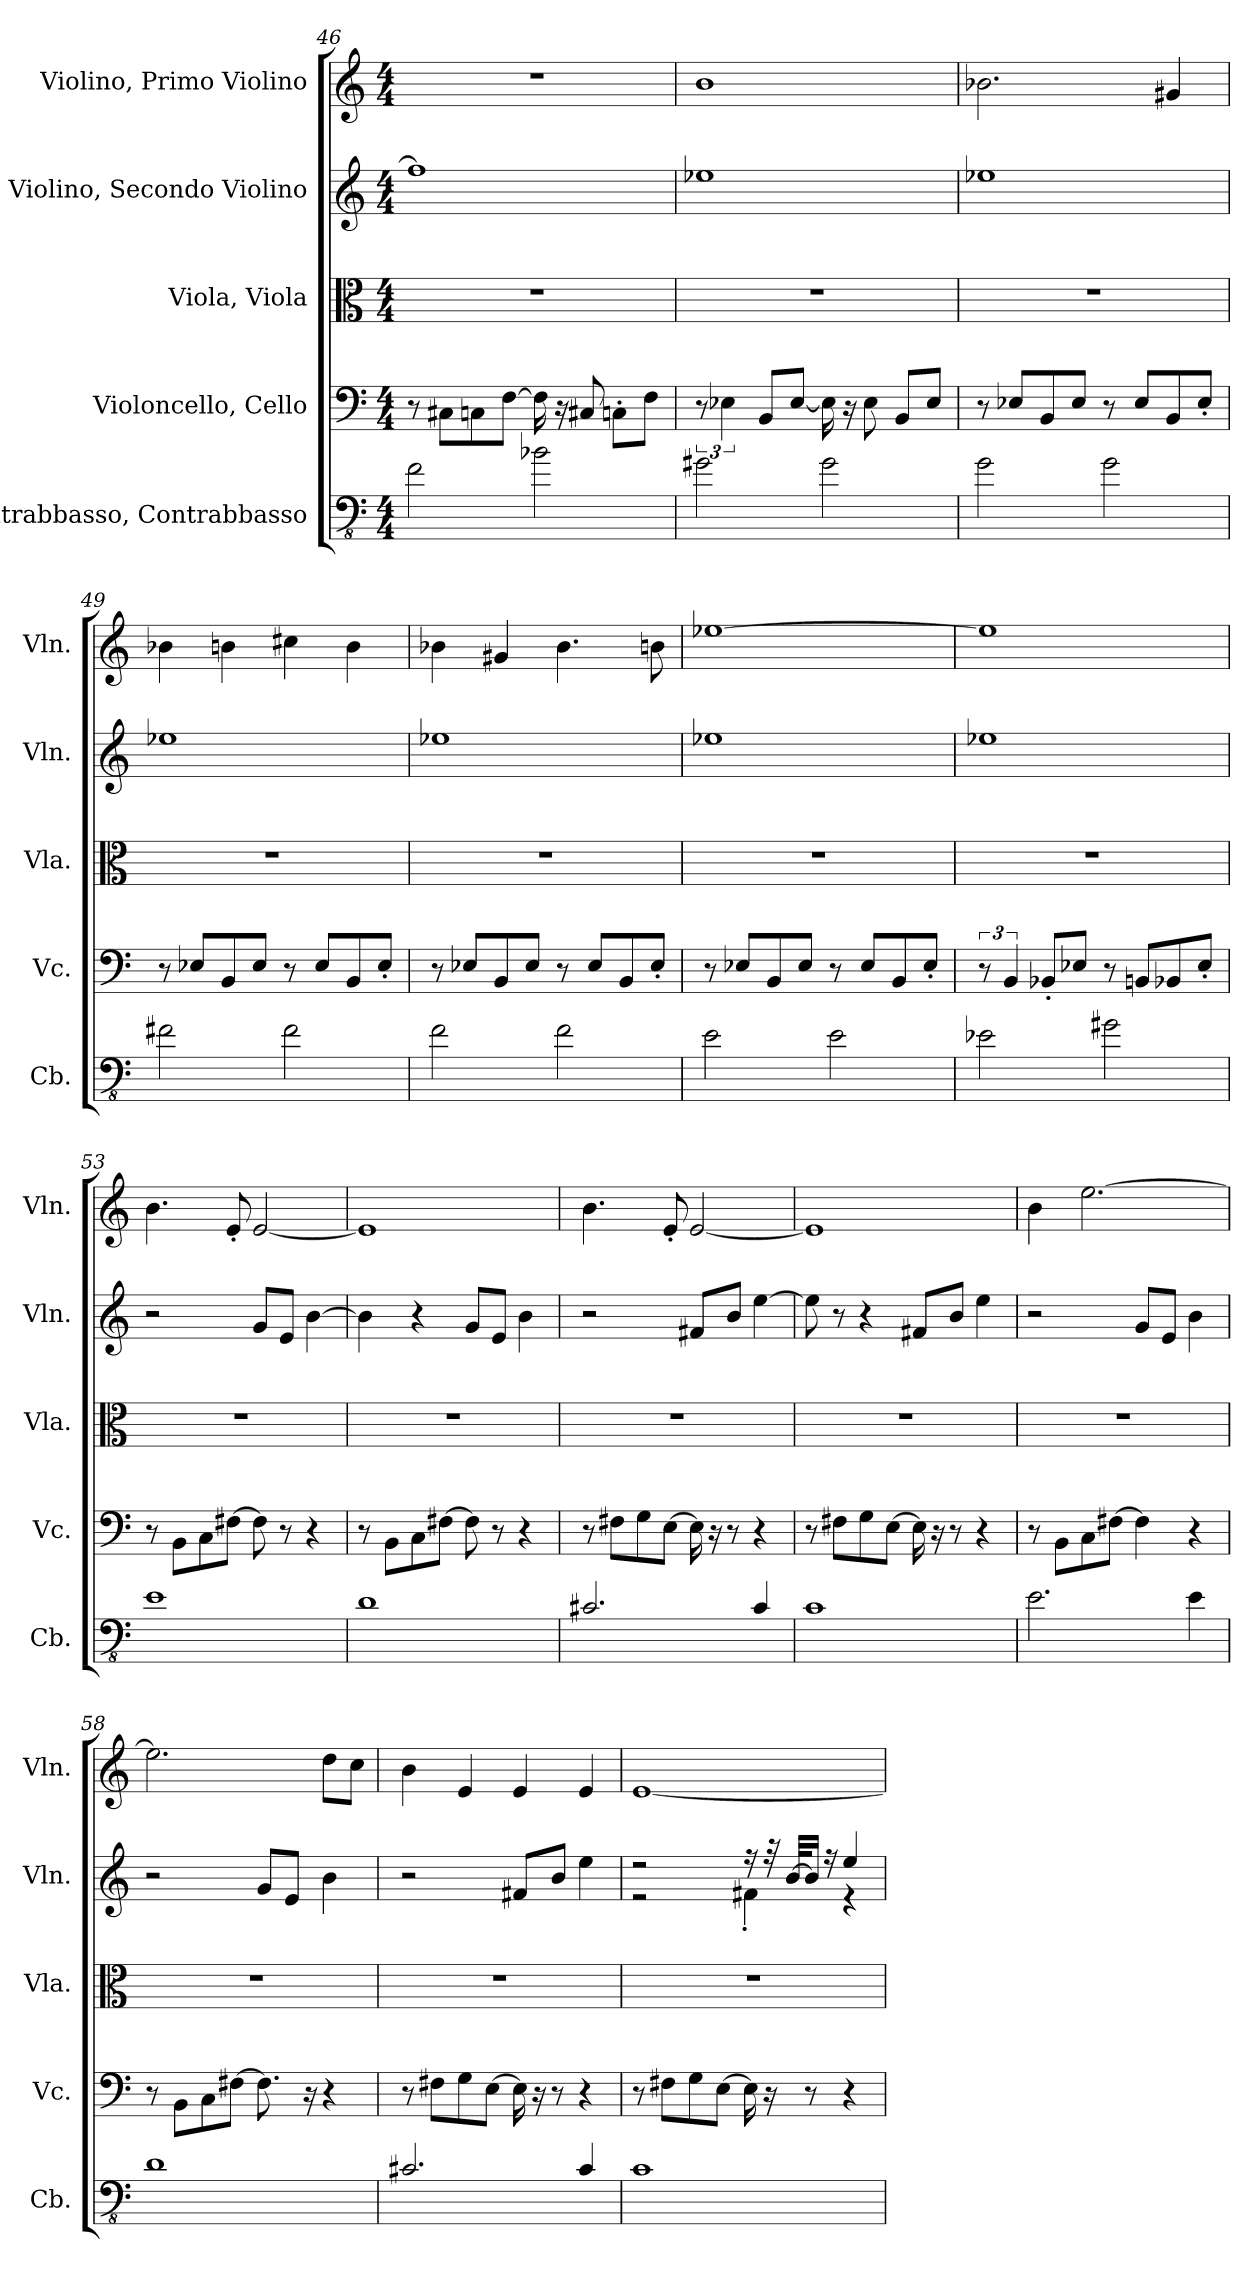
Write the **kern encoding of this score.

**kern	**kern	**kern	**kern	**kern
*part5	*part4	*part3	*part2	*part1
*staff5	*staff4	*staff3	*staff2	*staff1
*I"Contrabbasso, Contrabbasso	*I"Violoncello, Cello	*I"Viola, Viola	*I"Violino, Secondo Violino	*I"Violino, Primo Violino
*I'Cb.	*I'Vc.	*I'Vla.	*I'Vln.	*I'Vln.
*clefFv4	*clefF4	*clefC3	*clefG2	*clefG2
*ITrd7c12	*	*	*	*
*k[]	*k[]	*k[]	*k[]	*k[]
*M4/4	*M4/4	*M4/4	*M4/4	*M4/4
=46	=46	=46	=46	=46
2FF\	8r	1r	1ff]	1r
.	8C#X\L	.	.	.
.	8Cn\	.	.	.
.	[8F\J	.	.	.
2BB-X\	16F\]	.	.	.
.	16r	.	.	.
.	8C#X/	.	.	.
.	8Cn'\L	.	.	.
.	8F\J	.	.	.
=47	=47	=47	=47	=47
2GG#X\	12r	1r	1ee-X	1b
.	6E-X\	.	.	.
.	8BB/L	.	.	.
.	[8E-/J	.	.	.
2GG#\	16E-\]	.	.	.
.	16r	.	.	.
.	8E-\	.	.	.
.	8BB/L	.	.	.
.	8E-/J	.	.	.
!!LO:PB:g=z
=48	=48	=48	=48	=48
2GG\	8r	1r	1ee-X	2.b-X\
.	8E-X/L	.	.	.
.	8BB/	.	.	.
.	8E-/J	.	.	.
2GG\	8r	.	.	.
.	8E-/L	.	.	.
.	8BB/	.	.	4g#X/
.	8E-'/J	.	.	.
=49	=49	=49	=49	=49
2FF#X\	8r	1r	1ee-X	4b-X\
.	8E-X/L	.	.	.
.	8BB/	.	.	4bn\
.	8E-/J	.	.	.
2FF#\	8r	.	.	4cc#X\
.	8E-/L	.	.	.
.	8BB/	.	.	4b\
.	8E-'/J	.	.	.
=50	=50	=50	=50	=50
2FF\	8r	1r	1ee-X	4b-X\
.	8E-X/L	.	.	.
.	8BB/	.	.	4g#X/
.	8E-/J	.	.	.
2FF\	8r	.	.	4.b-\
.	8E-/L	.	.	.
.	8BB/	.	.	.
.	8E-'/J	.	.	8bn\
=51	=51	=51	=51	=51
2EE\	8r	1r	1ee-X	[1ee-X
.	8E-X/L	.	.	.
.	8BB/	.	.	.
.	8E-/J	.	.	.
2EE\	8r	.	.	.
.	8E-/L	.	.	.
.	8BB/	.	.	.
.	8E-'/J	.	.	.
!!LO:LB:g=z
=52	=52	=52	=52	=52
2EE-X\	12r	1r	1ee-X	1ee-]
.	6BB/	.	.	.
.	8BB-X'/L	.	.	.
.	8E-X/J	.	.	.
2GG#X\	8r	.	.	.
.	8BBn/L	.	.	.
.	8BB-X/	.	.	.
.	8E-'/J	.	.	.
=53	=53	=53	=53	=53
1EE	8r	1r	2r	4.b\
.	8BB\L	.	.	.
.	8C\	.	.	.
.	[8F#X\J	.	.	8e'/
.	8F#\]	.	8g/L	[2e/
.	8r	.	8e/J	.
.	4r	.	[4b\	.
=54	=54	=54	=54	=54
1DD	8r	1r	4b\]	1e]
.	8BB\L	.	.	.
.	8C\	.	4r	.
.	[8F#X\J	.	.	.
.	8F#\]	.	8g/L	.
.	8r	.	8e/J	.
.	4r	.	4b\	.
=55	=55	=55	=55	=55
2.CC#X/	8r	1r	2r	4.b\
.	8F#X\L	.	.	.
.	8G\	.	.	.
.	[8E\J	.	.	8e'/
.	16E\]	.	8f#X/L	[2e/
.	16r	.	.	.
.	8r	.	8b/J	.
4CC#/	4r	.	[4ee\	.
!!LO:PB:g=z
=56	=56	=56	=56	=56
1CC	8r	1r	8ee\]	1e]
.	8F#X\L	.	8r	.
.	8G\	.	4r	.
.	[8E\J	.	.	.
.	16E\]	.	8f#X/L	.
.	16r	.	.	.
.	8r	.	8b/J	.
.	4r	.	4ee\	.
=57	=57	=57	=57	=57
2.EE\	8r	1r	2r	4b\
.	8BB\L	.	.	.
.	8C\	.	.	[2.ee\
.	[8F#X\J	.	.	.
.	4F#\]	.	8g/L	.
.	.	.	8e/J	.
4EE\	4r	.	4b\	.
=58	=58	=58	=58	=58
1DD	8r	1r	2r	2.ee\]
.	8BB\L	.	.	.
.	8C\	.	.	.
.	[8F#X\J	.	.	.
.	8.F#\]	.	8g/L	.
.	.	.	8e/J	.
.	16r	.	.	.
.	4r	.	4b\	8dd\L
.	.	.	.	8cc\J
=59	=59	=59	=59	=59
2.CC#X/	8r	1r	2r	4b\
.	8F#X\L	.	.	.
.	8G\	.	.	4e/
.	[8E\J	.	.	.
.	16E\]	.	8f#X/L	4e/
.	16r	.	.	.
.	8r	.	8b/J	.
4CC#/	4r	.	4ee\	4e/
!!LO:LB:g=z
=60	=60	=60	=60	=60
*	*	*	*^	*
1CC	8r	1r	2r	2r	[1e
.	8F#X\L	.	.	.	.
.	8G\	.	.	.	.
.	[8E\J	.	.	.	.
.	16E\]	.	16r	4f#X'\	.
.	16r	.	32r	.	.
.	.	.	[32b/KLL	.	.
.	8r	.	16b/JJ]	.	.
.	.	.	16r	.	.
.	4r	.	4ee/	4r	.
*	*	*	*v	*v	*
=	=	=	=	=
*-	*-	*-	*-	*-
